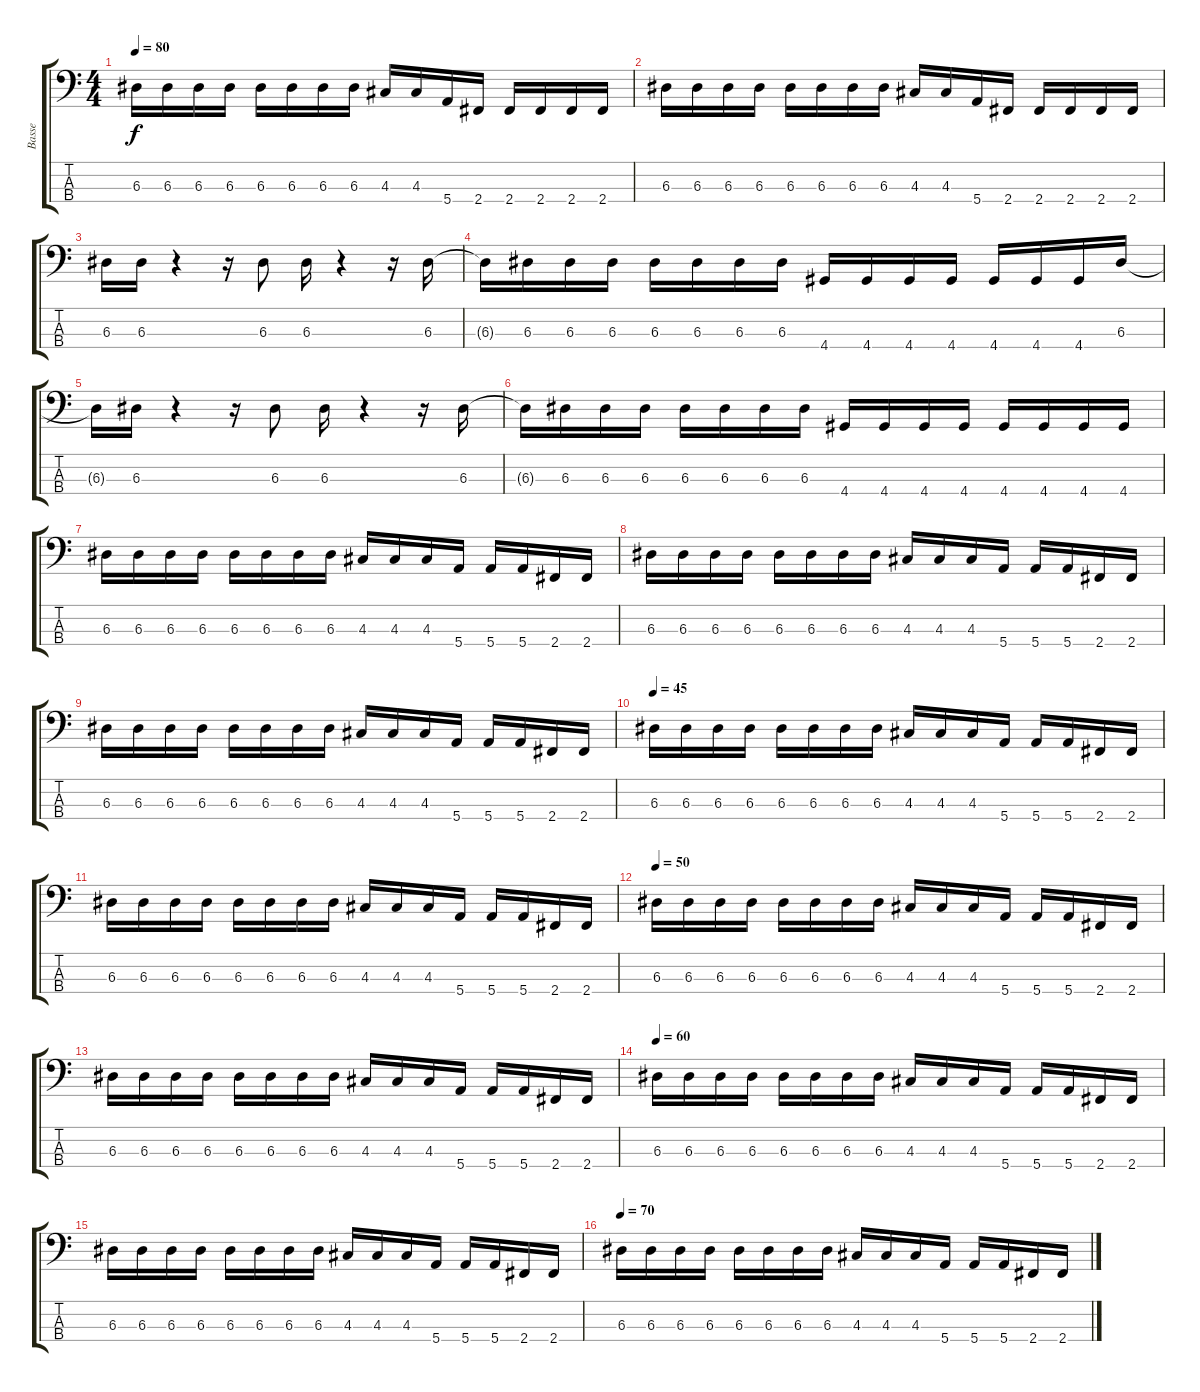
\track ("Basse" "Basse") {instrument electricbassfinger}
\staff {score tabs}
\tuning (G2 D2 A1 E1) {hide}
\ts (4 4)
\tempo 80
\clef f4
\ks c
6.3.16{dy f} 6.3.16 6.3.16 6.3.16 6.3.16 6.3.16 6.3.16 6.3.16 4.3.16 4.3.16 5.4.16 2.4.16 2.4.16 2.4.16 2.4.16 2.4.16 |
6.3.16 6.3.16 6.3.16 6.3.16 6.3.16 6.3.16 6.3.16 6.3.16 4.3.16 4.3.16 5.4.16 2.4.16 2.4.16 2.4.16 2.4.16 2.4.16 |
6.3.16 6.3.16 r.4 r.16 6.3.8 6.3.16 r.4 r.16 6.3.16 |
6.3{t}.16 6.3.16 6.3.16 6.3.16 6.3.16 6.3.16 6.3.16 6.3.16 4.4.16 4.4.16 4.4.16 4.4.16 4.4.16 4.4.16 4.4.16 6.3.16 |
6.3{t}.16 6.3.16 r.4 r.16 6.3.8 6.3.16 r.4 r.16 6.3.16 |
6.3{t}.16 6.3.16 6.3.16 6.3.16 6.3.16 6.3.16 6.3.16 6.3.16 4.4.16 4.4.16 4.4.16 4.4.16 4.4.16 4.4.16 4.4.16 4.4.16 |
6.3.16 6.3.16 6.3.16 6.3.16 6.3.16 6.3.16 6.3.16 6.3.16 4.3.16 4.3.16 4.3.16 5.4.16 5.4.16 5.4.16 2.4.16 2.4.16 |
6.3.16 6.3.16 6.3.16 6.3.16 6.3.16 6.3.16 6.3.16 6.3.16 4.3.16 4.3.16 4.3.16 5.4.16 5.4.16 5.4.16 2.4.16 2.4.16 |
6.3.16 6.3.16 6.3.16 6.3.16 6.3.16 6.3.16 6.3.16 6.3.16 4.3.16 4.3.16 4.3.16 5.4.16 5.4.16 5.4.16 2.4.16 2.4.16 |
\tempo 45
6.3.16 6.3.16 6.3.16 6.3.16 6.3.16 6.3.16 6.3.16 6.3.16 4.3.16 4.3.16 4.3.16 5.4.16 5.4.16 5.4.16 2.4.16 2.4.16 |
6.3.16 6.3.16 6.3.16 6.3.16 6.3.16 6.3.16 6.3.16 6.3.16 4.3.16 4.3.16 4.3.16 5.4.16 5.4.16 5.4.16 2.4.16 2.4.16 |
\tempo 50
6.3.16 6.3.16 6.3.16 6.3.16 6.3.16 6.3.16 6.3.16 6.3.16 4.3.16 4.3.16 4.3.16 5.4.16 5.4.16 5.4.16 2.4.16 2.4.16 |
6.3.16 6.3.16 6.3.16 6.3.16 6.3.16 6.3.16 6.3.16 6.3.16 4.3.16 4.3.16 4.3.16 5.4.16 5.4.16 5.4.16 2.4.16 2.4.16 |
\tempo 60
6.3.16 6.3.16 6.3.16 6.3.16 6.3.16 6.3.16 6.3.16 6.3.16 4.3.16 4.3.16 4.3.16 5.4.16 5.4.16 5.4.16 2.4.16 2.4.16 |
6.3.16 6.3.16 6.3.16 6.3.16 6.3.16 6.3.16 6.3.16 6.3.16 4.3.16 4.3.16 4.3.16 5.4.16 5.4.16 5.4.16 2.4.16 2.4.16 |
\tempo 70
6.3.16 6.3.16 6.3.16 6.3.16 6.3.16 6.3.16 6.3.16 6.3.16 4.3.16 4.3.16 4.3.16 5.4.16 5.4.16 5.4.16 2.4.16 2.4.16
